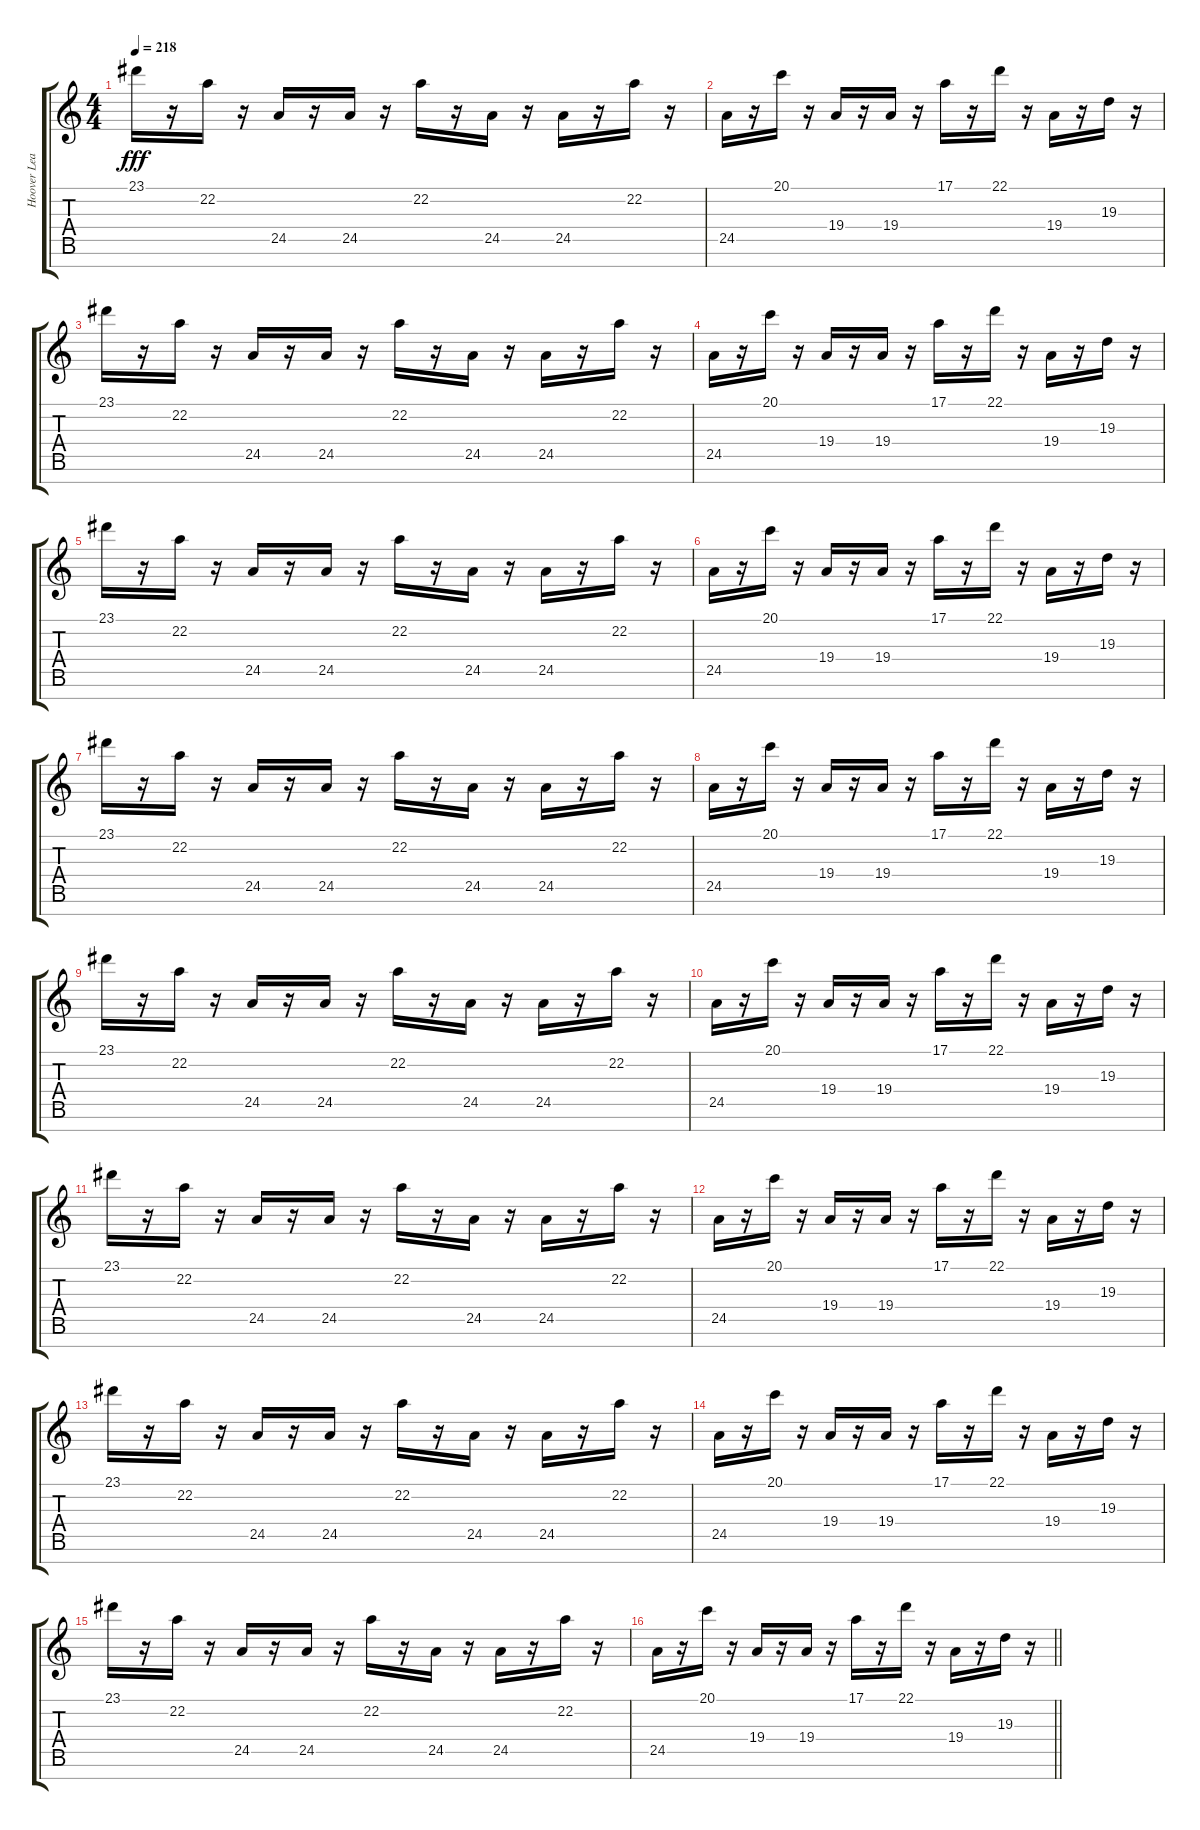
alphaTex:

\track ("Hoover Lead" "Hoover Lea") {instrument lead2sawtooth}
\staff {score tabs}
\tuning (E4 B3 G3 D3 A2 E2 B1) {hide}
\ts (4 4)
\tempo 218
\clef g2
\ks c
23.1.16{dy fff} r.16 22.2.16 r.16 24.5.16 r.16 24.5.16 r.16 22.2.16 r.16 24.5.16 r.16 24.5.16 r.16 22.2.16 r.16 |
24.5.16 r.16 20.1.16 r.16 19.4.16 r.16 19.4.16 r.16 17.1.16 r.16 22.1.16 r.16 19.4.16 r.16 19.3.16 r.16 |
23.1.16 r.16 22.2.16 r.16 24.5.16 r.16 24.5.16 r.16 22.2.16 r.16 24.5.16 r.16 24.5.16 r.16 22.2.16 r.16 |
24.5.16 r.16 20.1.16 r.16 19.4.16 r.16 19.4.16 r.16 17.1.16 r.16 22.1.16 r.16 19.4.16 r.16 19.3.16 r.16 |
23.1.16 r.16 22.2.16 r.16 24.5.16 r.16 24.5.16 r.16 22.2.16 r.16 24.5.16 r.16 24.5.16 r.16 22.2.16 r.16 |
24.5.16 r.16 20.1.16 r.16 19.4.16 r.16 19.4.16 r.16 17.1.16 r.16 22.1.16 r.16 19.4.16 r.16 19.3.16 r.16 |
23.1.16 r.16 22.2.16 r.16 24.5.16 r.16 24.5.16 r.16 22.2.16 r.16 24.5.16 r.16 24.5.16 r.16 22.2.16 r.16 |
24.5.16 r.16 20.1.16 r.16 19.4.16 r.16 19.4.16 r.16 17.1.16 r.16 22.1.16 r.16 19.4.16 r.16 19.3.16 r.16 |
23.1.16 r.16 22.2.16 r.16 24.5.16 r.16 24.5.16 r.16 22.2.16 r.16 24.5.16 r.16 24.5.16 r.16 22.2.16 r.16 |
24.5.16 r.16 20.1.16 r.16 19.4.16 r.16 19.4.16 r.16 17.1.16 r.16 22.1.16 r.16 19.4.16 r.16 19.3.16 r.16 |
23.1.16 r.16 22.2.16 r.16 24.5.16 r.16 24.5.16 r.16 22.2.16 r.16 24.5.16 r.16 24.5.16 r.16 22.2.16 r.16 |
24.5.16 r.16 20.1.16 r.16 19.4.16 r.16 19.4.16 r.16 17.1.16 r.16 22.1.16 r.16 19.4.16 r.16 19.3.16 r.16 |
23.1.16 r.16 22.2.16 r.16 24.5.16 r.16 24.5.16 r.16 22.2.16 r.16 24.5.16 r.16 24.5.16 r.16 22.2.16 r.16 |
24.5.16 r.16 20.1.16 r.16 19.4.16 r.16 19.4.16 r.16 17.1.16 r.16 22.1.16 r.16 19.4.16 r.16 19.3.16 r.16 |
23.1.16 r.16 22.2.16 r.16 24.5.16 r.16 24.5.16 r.16 22.2.16 r.16 24.5.16 r.16 24.5.16 r.16 22.2.16 r.16 |
\barLineRight lightlight
24.5.16 r.16 20.1.16 r.16 19.4.16 r.16 19.4.16 r.16 17.1.16 r.16 22.1.16 r.16 19.4.16 r.16 19.3.16 r.16
